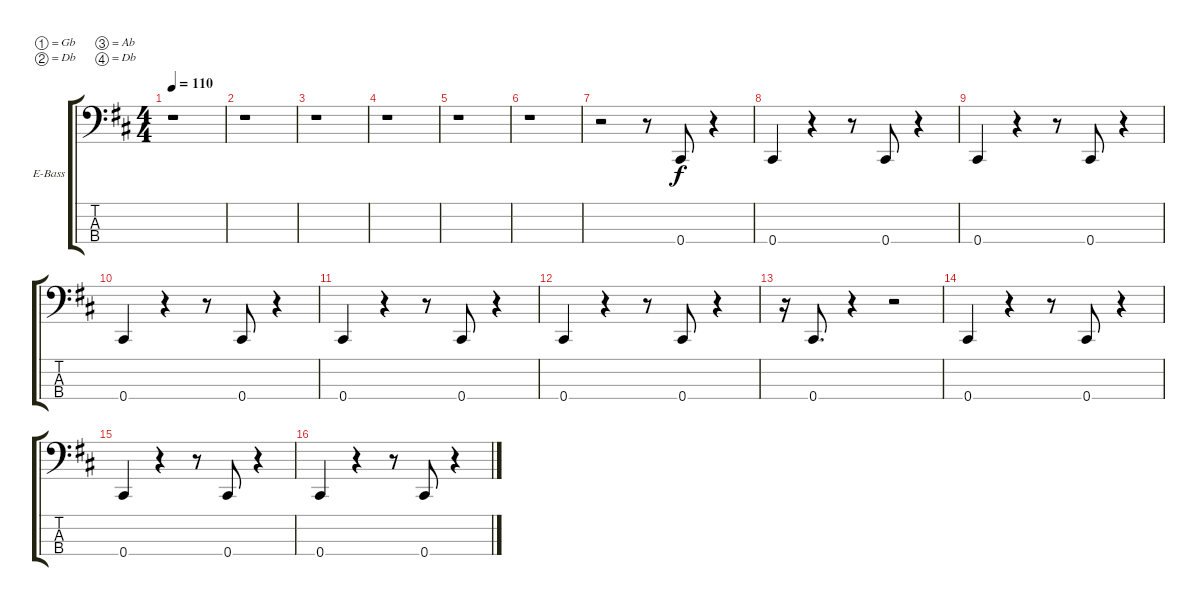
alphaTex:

\bracketExtendMode groupsimilarinstruments
\firstSystemTrackNameOrientation horizontal
\otherSystemsTrackNameOrientation horizontal
\track ("Untitled" "E-Bass") {instrument electricbassfinger}
\staff {score tabs}
\tuning (Gb2 Db2 Ab1 Db1)
\ts (4 4)
\tempo 110
\clef f4
\ks d
r.1{dy f} |
r.1 |
r.1 |
r.1 |
r.1 |
r.1 |
r.2 r.8 0.4.8 r.4 |
0.4.4 r.4 r.8 0.4.8 r.4 |
0.4.4 r.4 r.8 0.4.8 r.4 |
0.4.4 r.4 r.8 0.4.8 r.4 |
0.4.4 r.4 r.8 0.4.8 r.4 |
0.4.4 r.4 r.8 0.4.8 r.4 |
r.16 0.4.8{d} r.4 r.2 |
0.4.4 r.4 r.8 0.4.8 r.4 |
0.4.4 r.4 r.8 0.4.8 r.4 |
0.4.4 r.4 r.8 0.4.8 r.4
